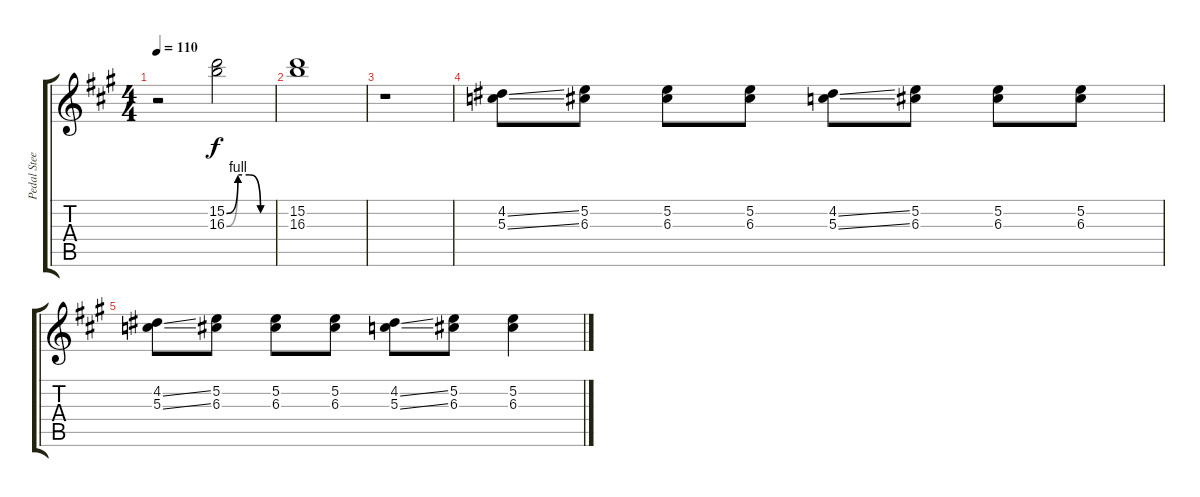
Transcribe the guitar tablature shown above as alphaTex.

\track ("Pedal Steel and Piano" "Pedal Stee") {instrument electricguitarjazz}
\staff {score tabs}
\tuning (E4 B3 G3 D3 A2 E2) {hide}
\ts (4 4)
\tempo 110
\clef g2
\ks a
r.2{dy f} (15.2{be (custom 0 0 15 4 30 4 45 0 60 0)} 16.3{be (custom 0 0 15 4 30 4 45 0 60 0)}).2 |
(15.2 16.3).1{volume 1} |
r.1 |
(4.2{ss} 5.3{ss}).8 (5.2 6.3).8 (5.2 6.3).8 (5.2 6.3).8 (4.2{ss} 5.3{ss}).8 (5.2 6.3).8 (5.2 6.3).8 (5.2 6.3).8 |
(4.2{ss} 5.3{ss}).8 (5.2 6.3).8 (5.2 6.3).8 (5.2 6.3).8 (4.2{ss} 5.3{ss}).8 (5.2 6.3).8 (5.2 6.3).4
